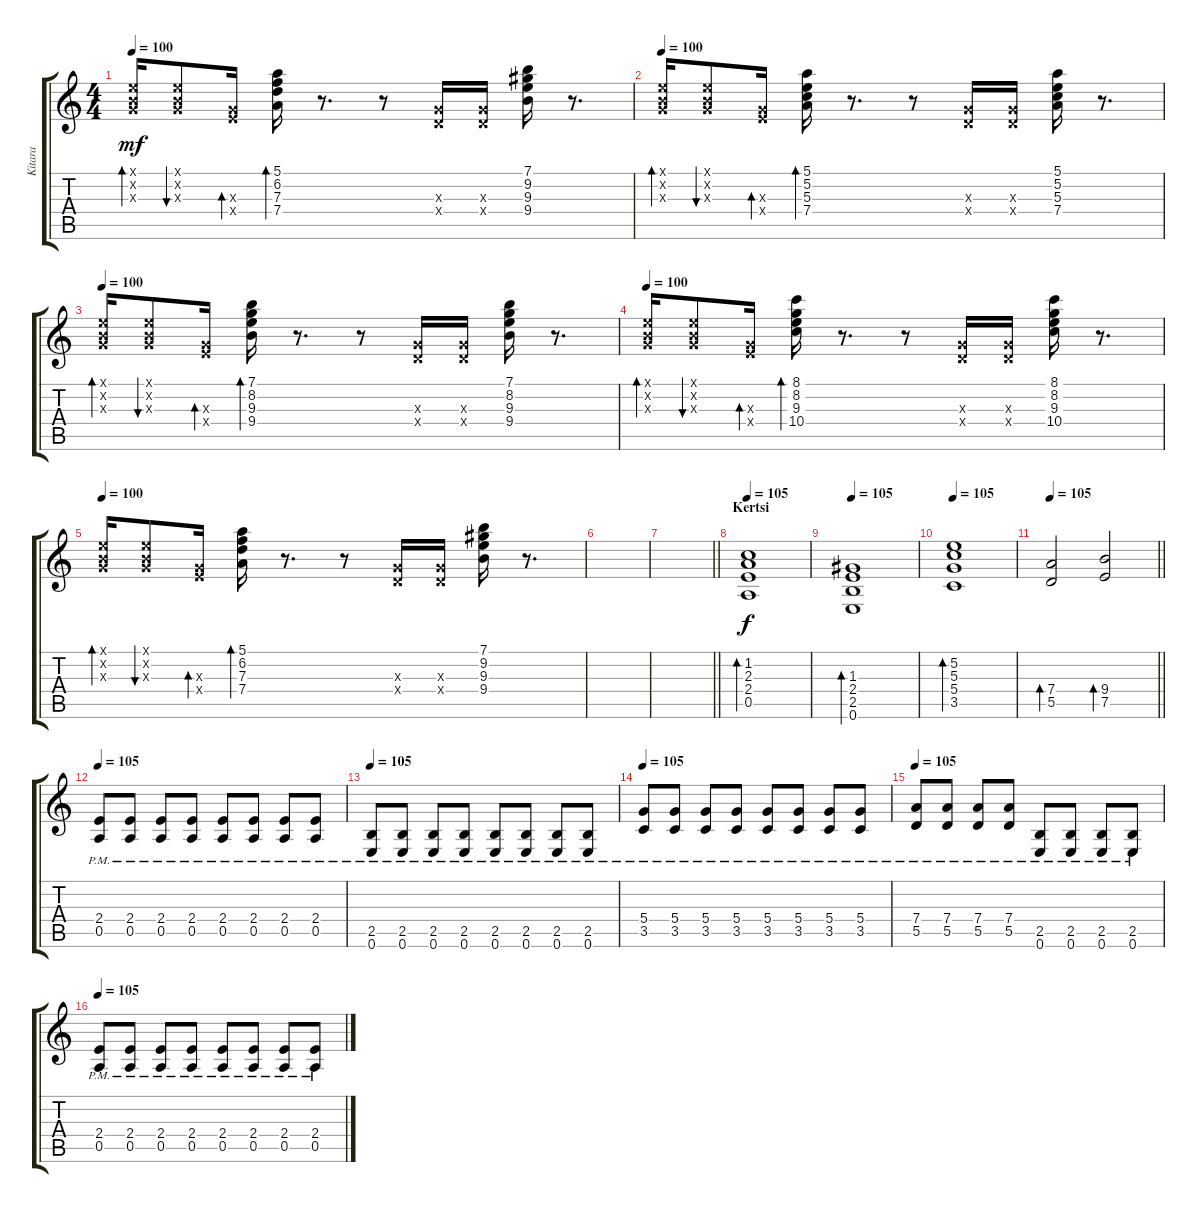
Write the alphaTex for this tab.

\track ("Kitara" "Kitara") {instrument electricguitarclean}
\staff {score tabs}
\tuning (E4 B3 G3 D3 A2 E2) {hide}
\ts (4 4)
\tempo 100
\clef g2
\ks c
(0.1{x} 0.2{x} 0.3{x}).16{bd 60 dy mf} (0.1{x} 0.2{x} 0.3{x}).8{bu 60} (0.3{x} 2.4{x}).16{bd 60} (5.1 6.2 7.3 7.4).16{bd 60} r.8{d} r.8 (0.3{x} 0.4{x}).16 (0.3{x} 0.4{x}).16 (7.1 9.2 9.3 9.4).16 r.8{d} |
\tempo 100
(0.1{x} 0.2{x} 0.3{x}).16{bd 60} (0.1{x} 0.2{x} 0.3{x}).8{bu 60} (0.3{x} 2.4{x}).16{bd 60} (5.1 5.2 5.3 7.4).16{bd 60} r.8{d} r.8 (0.3{x} 0.4{x}).16 (0.3{x} 0.4{x}).16 (5.1 5.2 5.3 7.4).16 r.8{d} |
\tempo 100
(0.1{x} 0.2{x} 0.3{x}).16{bd 60} (0.1{x} 0.2{x} 0.3{x}).8{bu 60} (0.3{x} 2.4{x}).16{bd 60} (7.1 8.2 9.3 9.4).16{bd 60} r.8{d} r.8 (0.3{x} 0.4{x}).16 (0.3{x} 0.4{x}).16 (7.1 8.2 9.3 9.4).16 r.8{d} |
\tempo 100
(0.1{x} 0.2{x} 0.3{x}).16{bd 60} (0.1{x} 0.2{x} 0.3{x}).8{bu 60} (0.3{x} 2.4{x}).16{bd 60} (8.1 8.2 9.3 10.4).16{bd 60} r.8{d} r.8 (0.3{x} 0.4{x}).16 (0.3{x} 0.4{x}).16 (8.1 8.2 9.3 10.4).16 r.8{d} |
\tempo 100
(0.1{x} 0.2{x} 0.3{x}).16{bd 60} (0.1{x} 0.2{x} 0.3{x}).8{bu 60} (0.3{x} 2.4{x}).16{bd 60} (5.1 6.2 7.3 7.4).16{bd 60} r.8{d} r.8 (0.3{x} 0.4{x}).16 (0.3{x} 0.4{x}).16 (7.1 9.2 9.3 9.4).16 r.8{d} |
|
\barLineRight lightlight
|
\section ("" "Kertsi")
\tempo 105
(1.2 2.3 2.4 0.5).1{bd 120 dy f} |
\tempo 105
(1.3 2.4 2.5 0.6).1{bd 120} |
\tempo 105
(5.2 5.3 5.4 3.5).1{bd 120} |
\tempo 105
\barLineRight lightlight
(7.4 5.5).2{bd 480} (9.4 7.5).2{bd 480} |
\tempo 105
(2.4{pm} 0.5{pm}).8 (2.4{pm} 0.5{pm}).8 (2.4{pm} 0.5{pm}).8 (2.4{pm} 0.5{pm}).8 (2.4{pm} 0.5{pm}).8 (2.4{pm} 0.5{pm}).8 (2.4{pm} 0.5{pm}).8 (2.4{pm} 0.5{pm}).8 |
\tempo 105
(2.5{pm} 0.6{pm}).8 (2.5{pm} 0.6{pm}).8 (2.5{pm} 0.6{pm}).8 (2.5{pm} 0.6{pm}).8 (2.5{pm} 0.6{pm}).8 (2.5{pm} 0.6{pm}).8 (2.5{pm} 0.6{pm}).8 (2.5{pm} 0.6{pm}).8 |
\tempo 105
(5.4{pm} 3.5{pm}).8 (5.4{pm} 3.5{pm}).8 (5.4{pm} 3.5{pm}).8 (5.4{pm} 3.5{pm}).8 (5.4{pm} 3.5{pm}).8 (5.4{pm} 3.5{pm}).8 (5.4{pm} 3.5{pm}).8 (5.4{pm} 3.5{pm}).8 |
\tempo 105
(7.4{pm} 5.5{pm}).8 (7.4{pm} 5.5{pm}).8 (7.4{pm} 5.5{pm}).8 (7.4{pm} 5.5{pm}).8 (2.5{pm} 0.6{pm}).8 (2.5{pm} 0.6{pm}).8 (2.5{pm} 0.6{pm}).8 (2.5{pm} 0.6{pm}).8 |
\tempo 105
(2.4{pm} 0.5{pm}).8 (2.4{pm} 0.5{pm}).8 (2.4{pm} 0.5{pm}).8 (2.4{pm} 0.5{pm}).8 (2.4{pm} 0.5{pm}).8 (2.4{pm} 0.5{pm}).8 (2.4{pm} 0.5{pm}).8 (2.4{pm} 0.5{pm}).8
